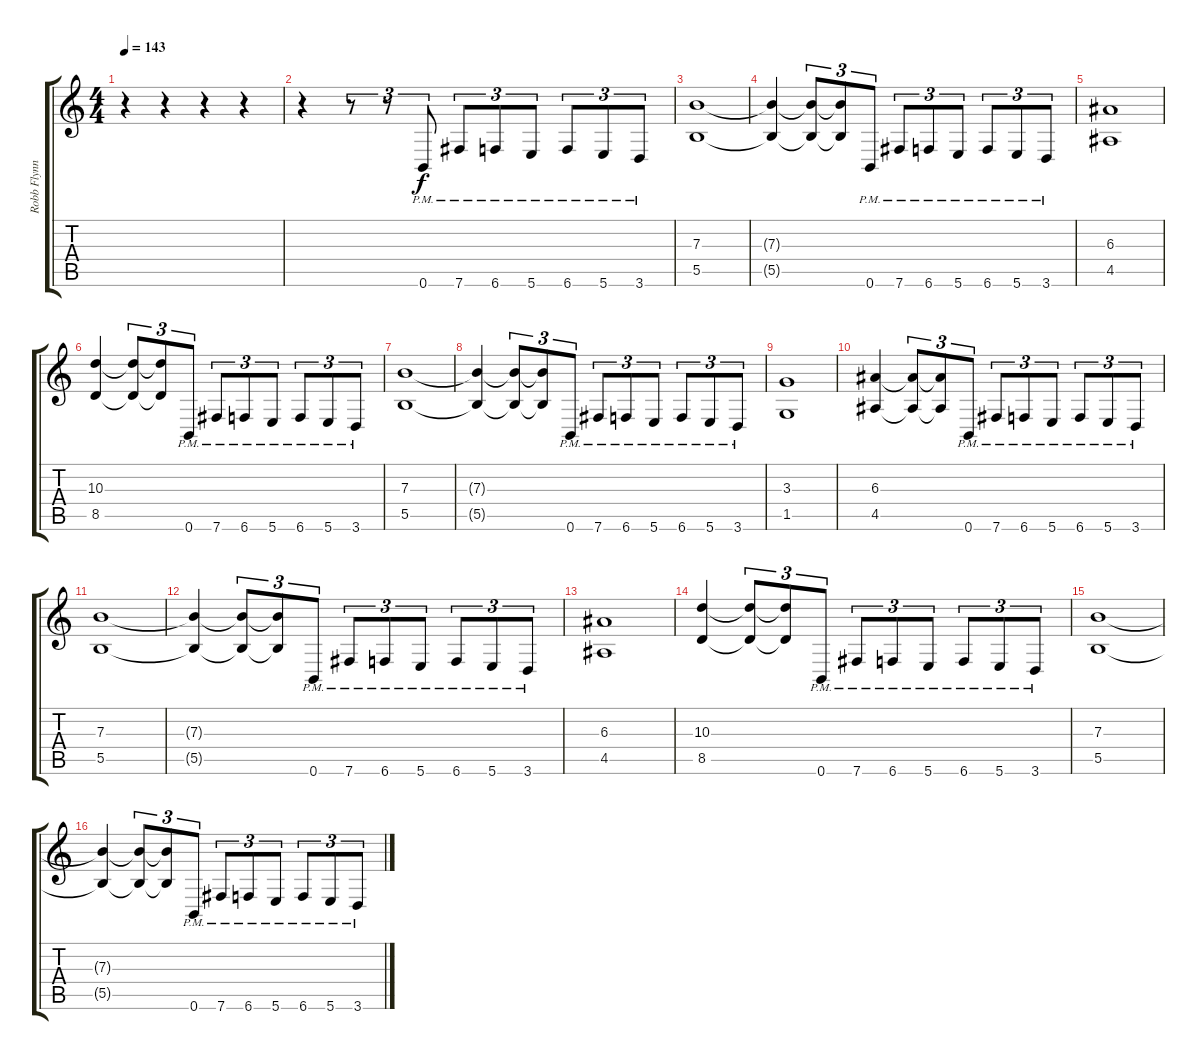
\track ("Robb Flynn" "Robb Flynn") {instrument distortionguitar}
\staff {score tabs}
\tuning (Db4 Ab3 E3 B2 Gb2 B1) {hide}
\ts (4 4)
\tempo 143
\clef g2
\ks c
r.4{dy f instrument distortionguitar} r.4 r.4 r.4 |
r.4 r.8{tu (3 2)} r.8{tu (3 2)} 0.6{pm}.8{tu (3 2)} 7.6{pm}.8{tu (3 2)} 6.6{pm}.8{tu (3 2)} 5.6{pm}.8{tu (3 2)} 6.6{pm}.8{tu (3 2)} 5.6{pm}.8{tu (3 2)} 3.6{pm}.8{tu (3 2)} |
(7.3 5.5).1 |
(7.3{t} 5.5{t}).4 (7.3{t} 5.5{t}).8{tu (3 2)} (7.3{t} 5.5{t}).8{tu (3 2)} 0.6{pm}.8{tu (3 2)} 7.6{pm}.8{tu (3 2)} 6.6{pm}.8{tu (3 2)} 5.6{pm}.8{tu (3 2)} 6.6{pm}.8{tu (3 2)} 5.6{pm}.8{tu (3 2)} 3.6{pm}.8{tu (3 2)} |
(6.3 4.5).1 |
(10.3 8.5).4 (10.3{t} 8.5{t}).8{tu (3 2)} (10.3{t} 8.5{t}).8{tu (3 2)} 0.6{pm}.8{tu (3 2)} 7.6{pm}.8{tu (3 2)} 6.6{pm}.8{tu (3 2)} 5.6{pm}.8{tu (3 2)} 6.6{pm}.8{tu (3 2)} 5.6{pm}.8{tu (3 2)} 3.6{pm}.8{tu (3 2)} |
(7.3 5.5).1 |
(7.3{t} 5.5{t}).4 (7.3{t} 5.5{t}).8{tu (3 2)} (7.3{t} 5.5{t}).8{tu (3 2)} 0.6{pm}.8{tu (3 2)} 7.6{pm}.8{tu (3 2)} 6.6{pm}.8{tu (3 2)} 5.6{pm}.8{tu (3 2)} 6.6{pm}.8{tu (3 2)} 5.6{pm}.8{tu (3 2)} 3.6{pm}.8{tu (3 2)} |
(3.3 1.5).1 |
(6.3 4.5).4 (6.3{t} 4.5{t}).8{tu (3 2)} (6.3{t} 4.5{t}).8{tu (3 2)} 0.6{pm}.8{tu (3 2)} 7.6{pm}.8{tu (3 2)} 6.6{pm}.8{tu (3 2)} 5.6{pm}.8{tu (3 2)} 6.6{pm}.8{tu (3 2)} 5.6{pm}.8{tu (3 2)} 3.6{pm}.8{tu (3 2)} |
(7.3 5.5).1 |
(7.3{t} 5.5{t}).4 (7.3{t} 5.5{t}).8{tu (3 2)} (7.3{t} 5.5{t}).8{tu (3 2)} 0.6{pm}.8{tu (3 2)} 7.6{pm}.8{tu (3 2)} 6.6{pm}.8{tu (3 2)} 5.6{pm}.8{tu (3 2)} 6.6{pm}.8{tu (3 2)} 5.6{pm}.8{tu (3 2)} 3.6{pm}.8{tu (3 2)} |
(6.3 4.5).1 |
(10.3 8.5).4 (10.3{t} 8.5{t}).8{tu (3 2)} (10.3{t} 8.5{t}).8{tu (3 2)} 0.6{pm}.8{tu (3 2)} 7.6{pm}.8{tu (3 2)} 6.6{pm}.8{tu (3 2)} 5.6{pm}.8{tu (3 2)} 6.6{pm}.8{tu (3 2)} 5.6{pm}.8{tu (3 2)} 3.6{pm}.8{tu (3 2)} |
(7.3 5.5).1 |
(7.3{t} 5.5{t}).4 (7.3{t} 5.5{t}).8{tu (3 2)} (7.3{t} 5.5{t}).8{tu (3 2)} 0.6{pm}.8{tu (3 2)} 7.6{pm}.8{tu (3 2)} 6.6{pm}.8{tu (3 2)} 5.6{pm}.8{tu (3 2)} 6.6{pm}.8{tu (3 2)} 5.6{pm}.8{tu (3 2)} 3.6{pm}.8{tu (3 2)}
